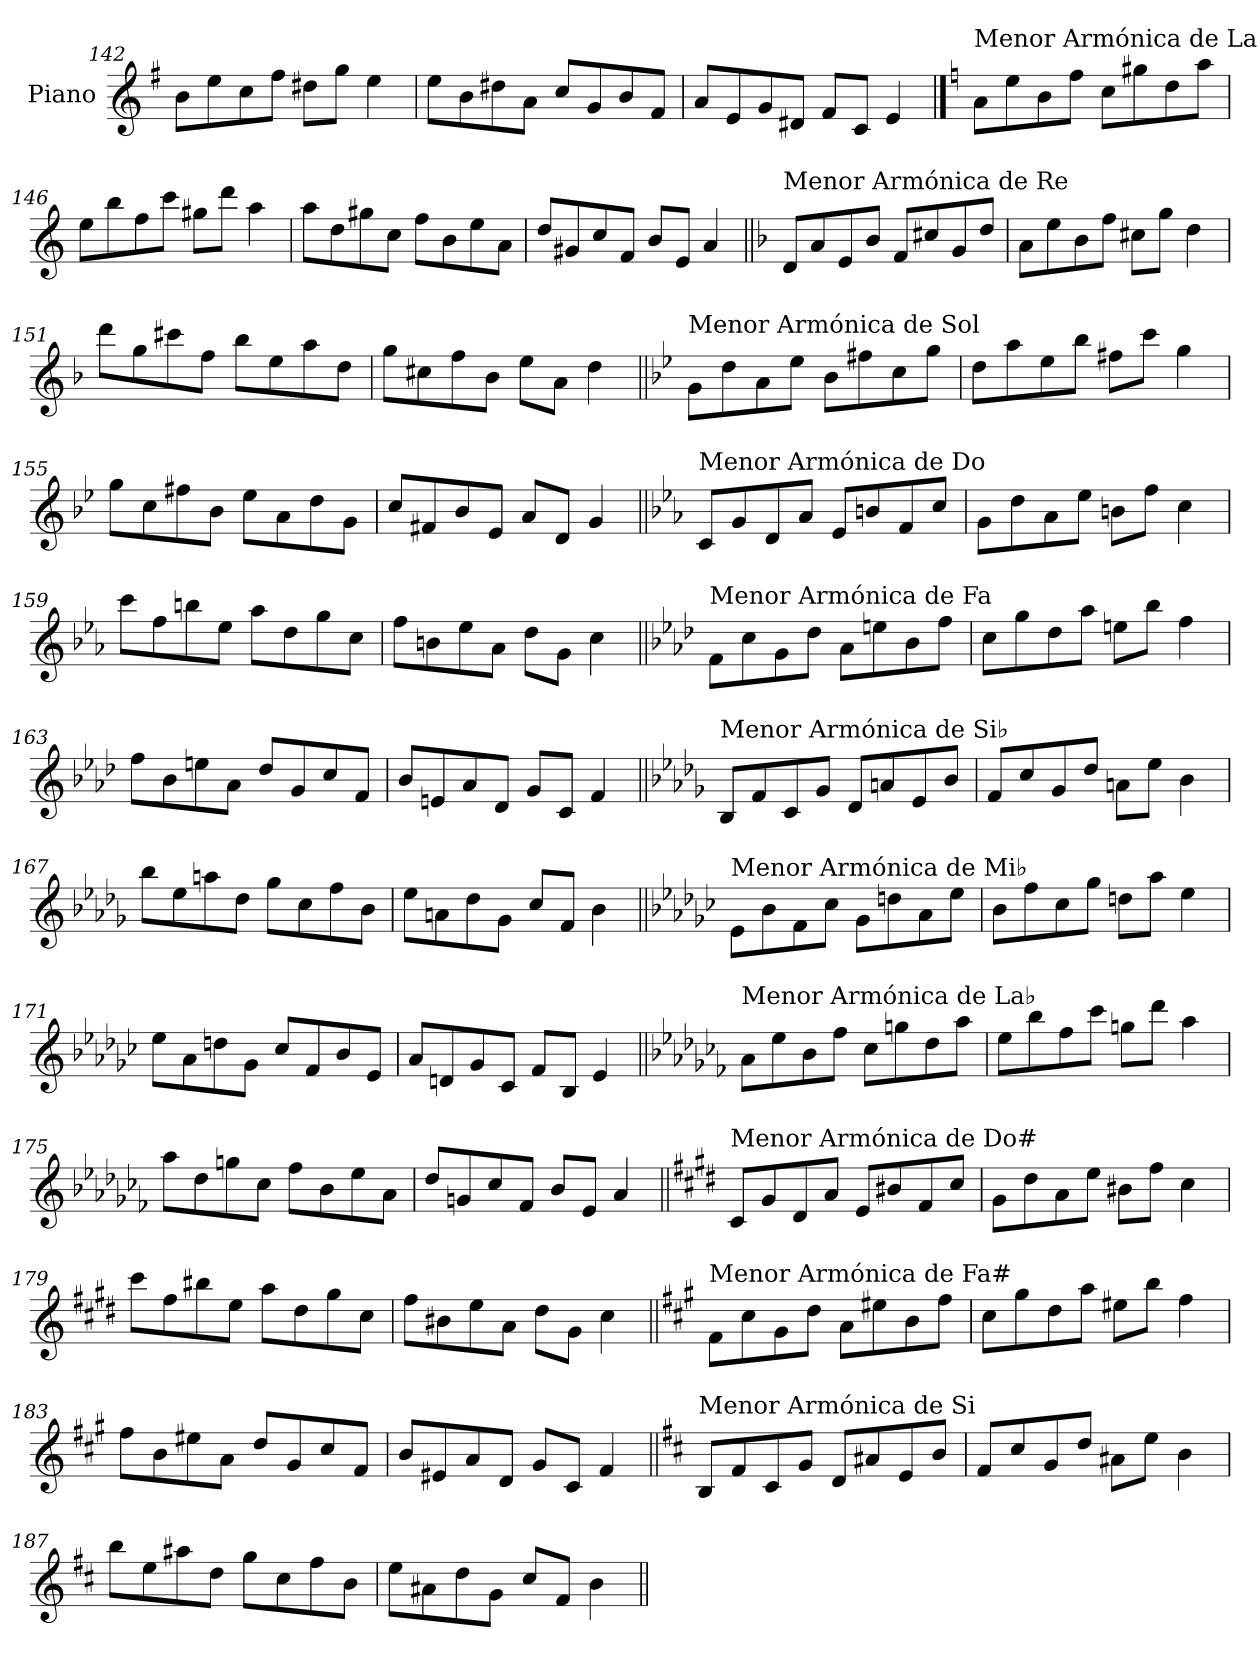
**kern
*part1
*staff1
*I"Piano
*I'Pno.
*clefG2
*k[f#]
=142
8b\L
8ee\
8cc\
8ff#\J
8dd#X\L
8gg\J
4ee\
=143
8ee\L
8b\
8dd#X\
8a\J
8cc/L
8g/
8b/
8f#/J
=144
8a/L
8e/
8g/
8d#X/J
8f#/L
8c/J
4e/
!!LO:PB:g=z
==145
*k[]
!LO:TX:a:t=Menor Armónica de La
8a\L
8ee\
8b\
8ff\J
8cc\L
8gg#X\
8dd\
8aa\J
=146
8ee\L
8bb\
8ff\
8ccc\J
8gg#X\L
8ddd\J
4aa\
=147
8aa\L
8dd\
8gg#X\
8cc\J
8ff\L
8b\
8ee\
8a\J
=148
8dd/L
8g#X/
8cc/
8f/J
8b/L
8e/J
4a/
!!LO:LB:g=z
=149||
*k[b-]
!LO:TX:a:t=Menor Armónica de Re
8d/L
8a/
8e/
8b-/J
8f/L
8cc#X/
8g/
8dd/J
=150
8a\L
8ee\
8b-\
8ff\J
8cc#X\L
8gg\J
4dd\
=151
8ddd\L
8gg\
8ccc#X\
8ff\J
8bb-\L
8ee\
8aa\
8dd\J
=152
8gg\L
8cc#X\
8ff\
8b-\J
8ee\L
8a\J
4dd\
!!LO:LB:g=z
=153||
*k[b-e-]
!LO:TX:a:t=Menor Armónica de Sol
8g\L
8dd\
8a\
8ee-\J
8b-\L
8ff#X\
8cc\
8gg\J
=154
8dd\L
8aa\
8ee-\
8bb-\J
8ff#X\L
8ccc\J
4gg\
=155
8gg\L
8cc\
8ff#X\
8b-\J
8ee-\L
8a\
8dd\
8g\J
=156
8cc/L
8f#X/
8b-/
8e-/J
8a/L
8d/J
4g/
!!LO:LB:g=z
=157||
*k[b-e-a-]
!LO:TX:a:t=Menor Armónica de Do
8c/L
8g/
8d/
8a-/J
8e-/L
8bn/
8f/
8cc/J
=158
8g\L
8dd\
8a-\
8ee-\J
8bn\L
8ff\J
4cc\
=159
8ccc\L
8ff\
8bbn\
8ee-\J
8aa-\L
8dd\
8gg\
8cc\J
=160
8ff\L
8bn\
8ee-\
8a-\J
8dd\L
8g\J
4cc\
!!LO:LB:g=z
=161||
*k[b-e-a-d-]
!LO:TX:a:t=Menor Armónica de Fa
8f\L
8cc\
8g\
8dd-\J
8a-\L
8een\
8b-\
8ff\J
=162
8cc\L
8gg\
8dd-\
8aa-\J
8een\L
8bb-\J
4ff\
=163
8ff\L
8b-\
8een\
8a-\J
8dd-/L
8g/
8cc/
8f/J
=164
8b-/L
8en/
8a-/
8d-/J
8g/L
8c/J
4f/
!!LO:LB:g=z
=165||
*k[b-e-a-d-g-]
!LO:TX:a:t=Menor Armónica de Si♭
8B-/L
8f/
8c/
8g-/J
8d-/L
8an/
8e-/
8b-/J
=166
8f/L
8cc/
8g-/
8dd-/J
8an\L
8ee-\J
4b-\
=167
8bb-\L
8ee-\
8aan\
8dd-\J
8gg-\L
8cc\
8ff\
8b-\J
=168
8ee-\L
8an\
8dd-\
8g-\J
8cc/L
8f/J
4b-\
!!LO:LB:g=z
=169||
*k[b-e-a-d-g-c-]
!LO:TX:a:t=Menor Armónica de Mi♭
8e-\L
8b-\
8f\
8cc-\J
8g-\L
8ddn\
8a-\
8ee-\J
=170
8b-\L
8ff\
8cc-\
8gg-\J
8ddn\L
8aa-\J
4ee-\
=171
8ee-\L
8a-\
8ddn\
8g-\J
8cc-/L
8f/
8b-/
8e-/J
=172
8a-/L
8dn/
8g-/
8c-/J
8f/L
8B-/J
4e-/
!!LO:LB:g=z
=173||
*k[b-e-a-d-g-c-f-]
!LO:TX:a:t=Menor Armónica de La♭
8a-\L
8ee-\
8b-\
8ff-\J
8cc-\L
8ggn\
8dd-\
8aa-\J
=174
8ee-\L
8bb-\
8ff-\
8ccc-\J
8ggn\L
8ddd-\J
4aa-\
=175
8aa-\L
8dd-\
8ggn\
8cc-\J
8ff-\L
8b-\
8ee-\
8a-\J
=176
8dd-/L
8gn/
8cc-/
8f-/J
8b-/L
8e-/J
4a-/
!!LO:LB:g=z
=177||
*k[f#c#g#d#]
!LO:TX:a:t=Menor Armónica de Do#
8c#/L
8g#/
8d#/
8a/J
8e/L
8b#X/
8f#/
8cc#/J
=178
8g#\L
8dd#\
8a\
8ee\J
8b#X\L
8ff#\J
4cc#\
=179
8ccc#\L
8ff#\
8bb#X\
8ee\J
8aa\L
8dd#\
8gg#\
8cc#\J
=180
8ff#\L
8b#X\
8ee\
8a\J
8dd#\L
8g#\J
4cc#\
!!LO:LB:g=z
=181||
*k[f#c#g#]
!LO:TX:a:t=Menor Armónica de Fa#
8f#\L
8cc#\
8g#\
8dd\J
8a\L
8ee#X\
8b\
8ff#\J
=182
8cc#\L
8gg#\
8dd\
8aa\J
8ee#X\L
8bb\J
4ff#\
=183
8ff#\L
8b\
8ee#X\
8a\J
8dd/L
8g#/
8cc#/
8f#/J
=184
8b/L
8e#X/
8a/
8d/J
8g#/L
8c#/J
4f#/
!!LO:LB:g=z
=185||
*k[f#c#]
!LO:TX:a:t=Menor Armónica de Si
8B/L
8f#/
8c#/
8g/J
8d/L
8a#X/
8e/
8b/J
=186
8f#/L
8cc#/
8g/
8dd/J
8a#X\L
8ee\J
4b\
=187
8bb\L
8ee\
8aa#X\
8dd\J
8gg\L
8cc#\
8ff#\
8b\J
=188
8ee\L
8a#X\
8dd\
8g\J
8cc#/L
8f#/J
4b\
=||
*-
